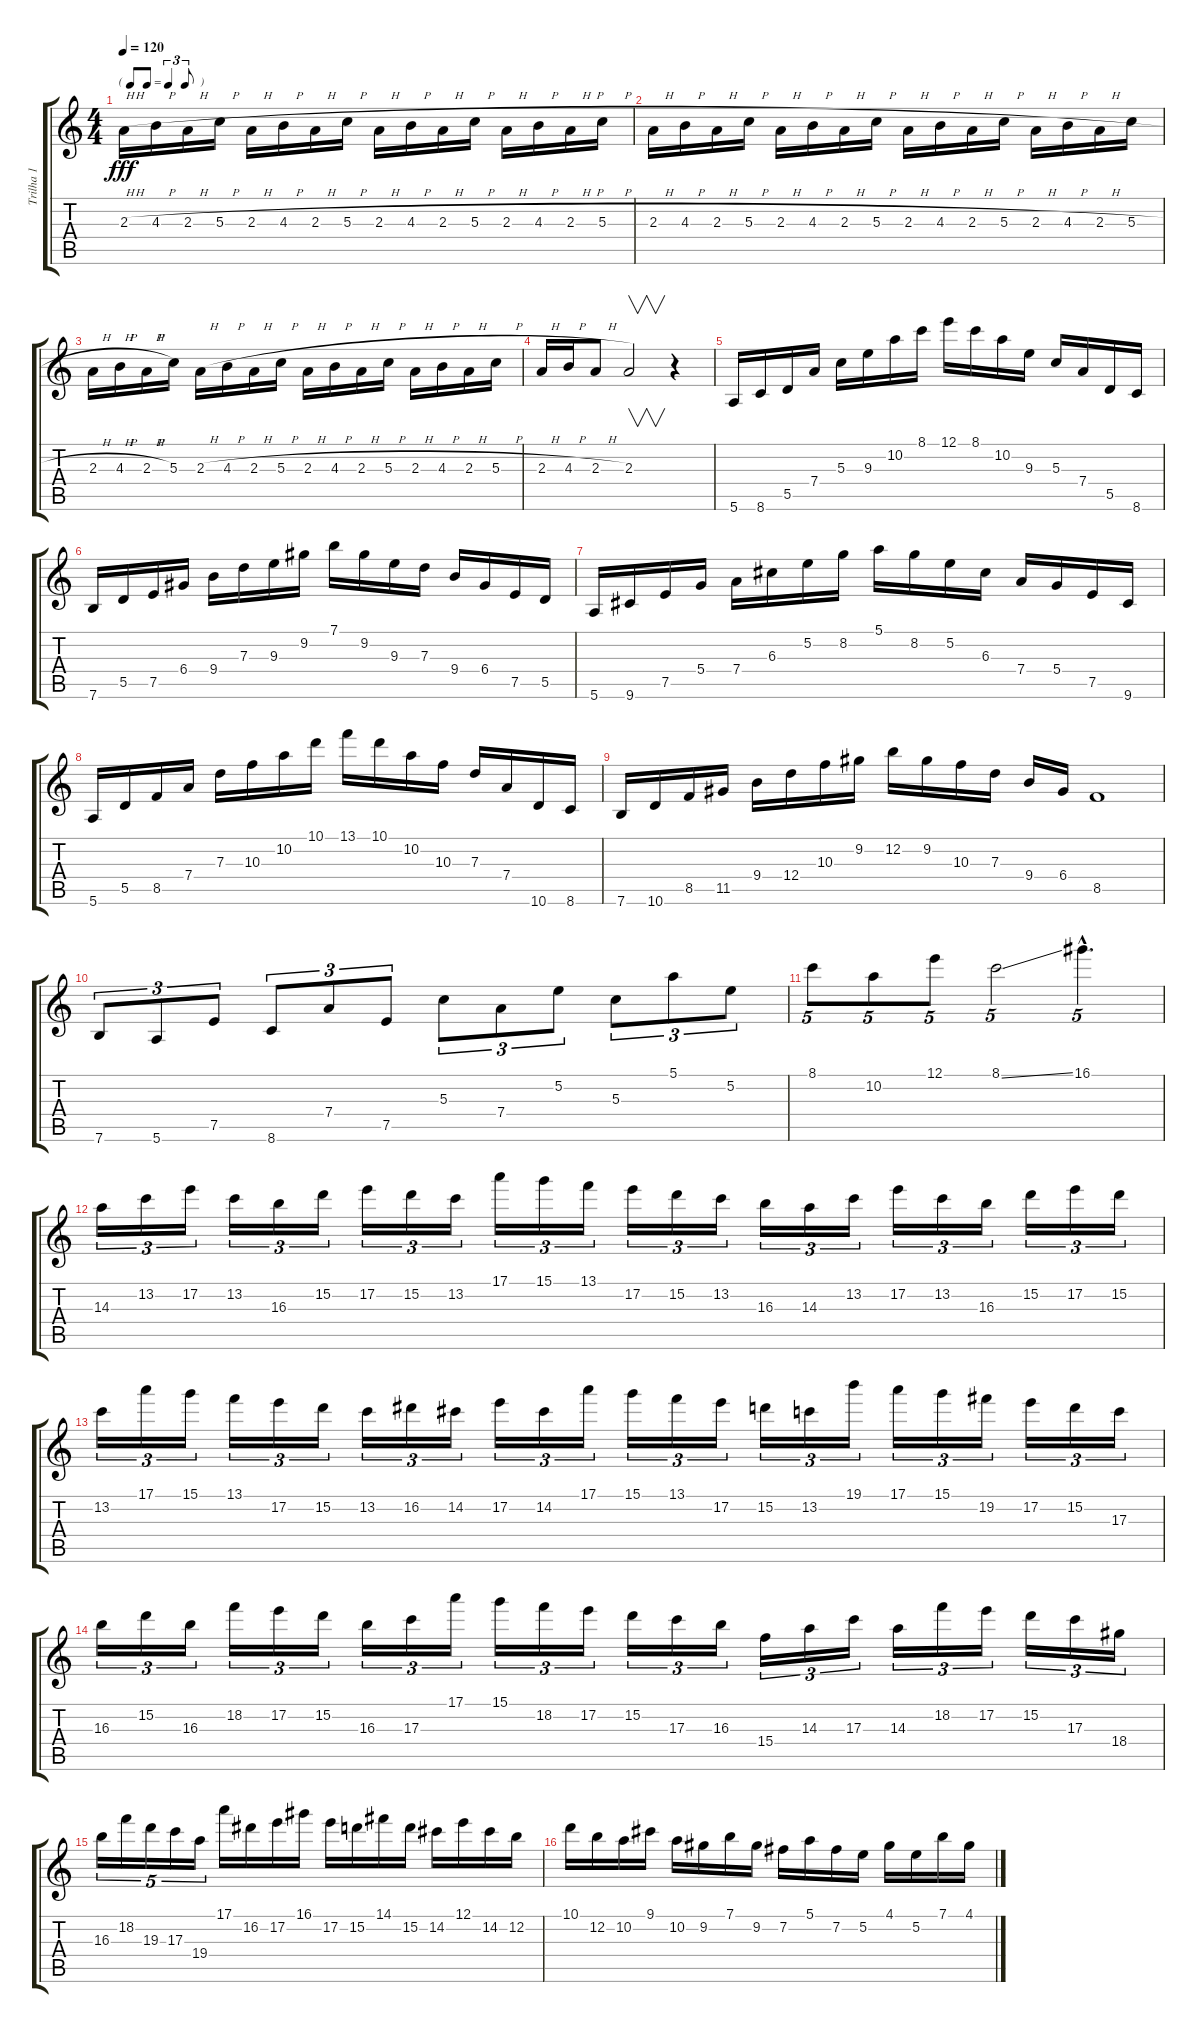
\track ("Trilha 1" "Trilha 1") {instrument distortionguitar}
\staff {score tabs}
\tuning (E4 B3 G3 D3 A2 E2) {hide}
\ts (4 4)
\tf triplet8th
\tempo 120
\clef g2
\ks c
2.3{h}.16{dy fff instrument distortionguitar} 4.3{h}.16 2.3{h}.16 5.3{h}.16 2.3{h}.16 4.3{h}.16 2.3{h}.16 5.3{h}.16 2.3{h}.16 4.3{h}.16 2.3{h}.16 5.3{h}.16 2.3{h}.16 4.3{h}.16 2.3{h}.16 5.3{h}.16 |
2.3{h}.16 4.3{h}.16 2.3{h}.16 5.3{h}.16 2.3{h}.16 4.3{h}.16 2.3{h}.16 5.3{h}.16 2.3{h}.16 4.3{h}.16 2.3{h}.16 5.3{h}.16 2.3{h}.16 4.3{h}.16 2.3{h}.16 5.3{h}.16 |
2.3{h}.16 4.3{h}.16 2.3{h}.16 5.3.16 2.3{h}.16 4.3{h}.16 2.3{h}.16 5.3{h}.16 2.3{h}.16 4.3{h}.16 2.3{h}.16 5.3{h}.16 2.3{h}.16 4.3{h}.16 2.3{h}.16 5.3{h}.16 |
2.3{h}.16 4.3{h}.16 2.3{h}.8 2.3.2{v} r.4 |
5.6.16 8.6.16 5.5.16 7.4.16 5.3.16 9.3.16 10.2.16 8.1.16 12.1.16 8.1.16 10.2.16 9.3.16 5.3.16 7.4.16 5.5.16 8.6.16 |
7.6.16 5.5.16 7.5.16 6.4.16 9.4.16 7.3.16 9.3.16 9.2.16 7.1.16 9.2.16 9.3.16 7.3.16 9.4.16 6.4.16 7.5.16 5.5.16 |
5.6.16 9.6.16 7.5.16 5.4.16 7.4.16 6.3.16 5.2.16 8.2.16 5.1.16 8.2.16 5.2.16 6.3.16 7.4.16 5.4.16 7.5.16 9.6.16 |
5.6.16 5.5.16 8.5.16 7.4.16 7.3.16 10.3.16 10.2.16 10.1.16 13.1.16 10.1.16 10.2.16 10.3.16 7.3.16 7.4.16 10.6.16 8.6.16 |
7.6.16 10.6.16 8.5.16 11.5.16 9.4.16 12.4.16 10.3.16 9.2.16 12.2.16 9.2.16 10.3.16 7.3.16 9.4.16 6.4.16 8.5.1 |
7.6.8{tu (3 2)} 5.6.8{tu (3 2)} 7.5.8{tu (3 2)} 8.6.8{tu (3 2)} 7.4.8{tu (3 2)} 7.5.8{tu (3 2)} 5.3.8{tu (3 2)} 7.4.8{tu (3 2)} 5.2.8{tu (3 2)} 5.3.8{tu (3 2)} 5.1.8{tu (3 2)} 5.2.8{tu (3 2)} |
8.1.8{tu (5 4)} 10.2.8{tu (5 4)} 12.1.8{tu (5 4)} 8.1{ss}.2{tu (5 4)} 16.1{hac}.4{d tu (5 4)} |
14.3.16{tu (3 2)} 13.2.16{tu (3 2)} 17.2.16{tu (3 2)} 13.2.16{tu (3 2)} 16.3.16{tu (3 2)} 15.2.16{tu (3 2)} 17.2.16{tu (3 2)} 15.2.16{tu (3 2)} 13.2.16{tu (3 2)} 17.1.16{tu (3 2)} 15.1.16{tu (3 2)} 13.1.16{tu (3 2)} 17.2.16{tu (3 2)} 15.2.16{tu (3 2)} 13.2.16{tu (3 2)} 16.3.16{tu (3 2)} 14.3.16{tu (3 2)} 13.2.16{tu (3 2)} 17.2.16{tu (3 2)} 13.2.16{tu (3 2)} 16.3.16{tu (3 2)} 15.2.16{tu (3 2)} 17.2.16{tu (3 2)} 15.2.16{tu (3 2)} |
13.2.16{tu (3 2)} 17.1.16{tu (3 2)} 15.1.16{tu (3 2)} 13.1.16{tu (3 2)} 17.2.16{tu (3 2)} 15.2.16{tu (3 2)} 13.2.16{tu (3 2)} 16.2.16{tu (3 2)} 14.2.16{tu (3 2)} 17.2.16{tu (3 2)} 14.2.16{tu (3 2)} 17.1.16{tu (3 2)} 15.1.16{tu (3 2)} 13.1.16{tu (3 2)} 17.2.16{tu (3 2)} 15.2.16{tu (3 2)} 13.2.16{tu (3 2)} 19.1.16{tu (3 2)} 17.1.16{tu (3 2)} 15.1.16{tu (3 2)} 19.2.16{tu (3 2)} 17.2.16{tu (3 2)} 15.2.16{tu (3 2)} 17.3.16{tu (3 2)} |
16.3.16{tu (3 2)} 15.2.16{tu (3 2)} 16.3.16{tu (3 2)} 18.2.16{tu (3 2)} 17.2.16{tu (3 2)} 15.2.16{tu (3 2)} 16.3.16{tu (3 2)} 17.3.16{tu (3 2)} 17.1.16{tu (3 2)} 15.1.16{tu (3 2)} 18.2.16{tu (3 2)} 17.2.16{tu (3 2)} 15.2.16{tu (3 2)} 17.3.16{tu (3 2)} 16.3.16{tu (3 2)} 15.4.16{tu (3 2)} 14.3.16{tu (3 2)} 17.3.16{tu (3 2)} 14.3.16{tu (3 2)} 18.2.16{tu (3 2)} 17.2.16{tu (3 2)} 15.2.16{tu (3 2)} 17.3.16{tu (3 2)} 18.4.16{tu (3 2)} |
16.3.16{tu (5 4)} 18.2.16{tu (5 4)} 19.3.16{tu (5 4)} 17.3.16{tu (5 4)} 19.4.16{tu (5 4)} 17.1.16 16.2.16 17.2.16 16.1.16 17.2.16 15.2.16 14.1.16 15.2.16 14.2.16 12.1.16 14.2.16 12.2.16 |
10.1.16 12.2.16 10.2.16 9.1.16 10.2.16 9.2.16 7.1.16 9.2.16 7.2.16 5.1.16 7.2.16 5.2.16 4.1.16 5.2.16 7.1.16 4.1.16
